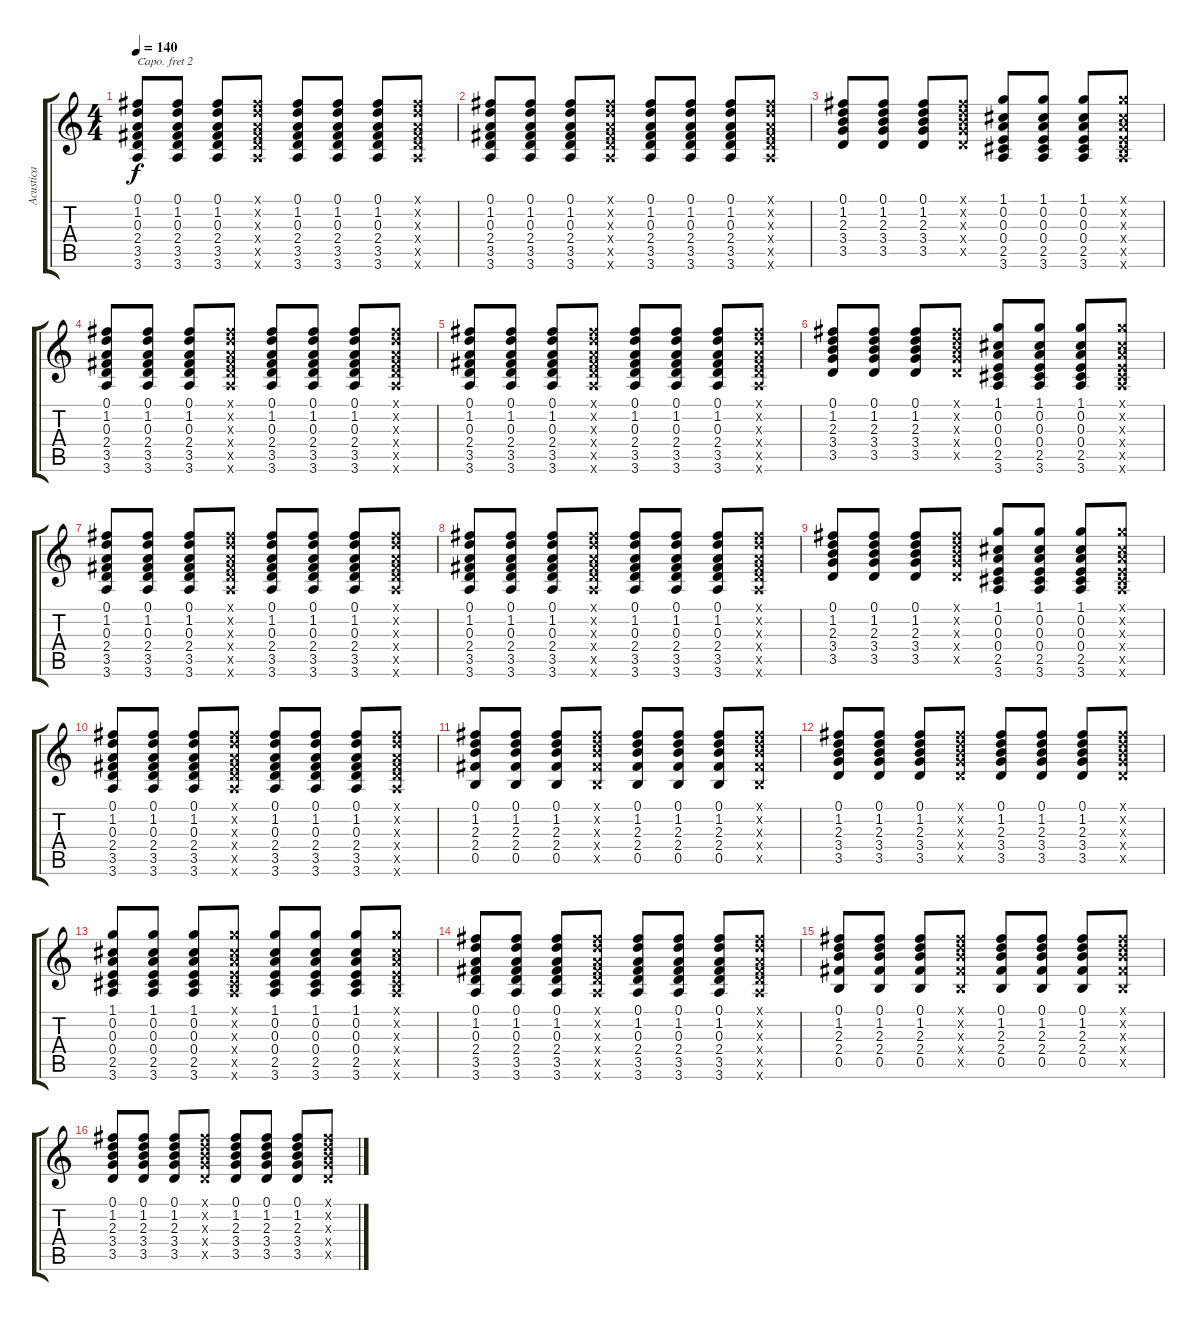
\track ("Acustica" "Acustica") {instrument acousticguitarsteel}
\staff {score tabs}
\capo 2
\tuning (E4 B3 G3 D3 A2 E2) {hide}
\ts (4 4)
\tempo 140
\clef g2
\ks c
(0.1 1.2 0.3 2.4 3.5 3.6).8{dy f} (0.1 1.2 0.3 2.4 3.5 3.6).8 (0.1 1.2 0.3 2.4 3.5 3.6).8 (0.1{x} 1.2{x} 0.3{x} 2.4{x} 3.5{x} 3.6{x}).8 (0.1 1.2 0.3 2.4 3.5 3.6).8 (0.1 1.2 0.3 2.4 3.5 3.6).8 (0.1 1.2 0.3 2.4 3.5 3.6).8 (0.1{x} 1.2{x} 0.3{x} 2.4{x} 3.5{x} 3.6{x}).8 |
(0.1 1.2 0.3 2.4 3.5 3.6).8 (0.1 1.2 0.3 2.4 3.5 3.6).8 (0.1 1.2 0.3 2.4 3.5 3.6).8 (0.1{x} 1.2{x} 0.3{x} 2.4{x} 3.5{x} 3.6{x}).8 (0.1 1.2 0.3 2.4 3.5 3.6).8 (0.1 1.2 0.3 2.4 3.5 3.6).8 (0.1 1.2 0.3 2.4 3.5 3.6).8 (0.1{x} 1.2{x} 0.3{x} 2.4{x} 3.5{x} 3.6{x}).8 |
(0.1 1.2 2.3 3.4 3.5).8 (0.1 1.2 2.3 3.4 3.5).8 (0.1 1.2 2.3 3.4 3.5).8 (0.1{x} 1.2{x} 2.3{x} 3.4{x} 3.5{x}).8 (1.1 0.2 0.3 0.4 2.5 3.6).8 (1.1 0.2 0.3 0.4 2.5 3.6).8 (1.1 0.2 0.3 0.4 2.5 3.6).8 (1.1{x} 0.2{x} 0.3{x} 0.4{x} 2.5{x} 3.6{x}).8 |
(0.1 1.2 0.3 2.4 3.5 3.6).8 (0.1 1.2 0.3 2.4 3.5 3.6).8 (0.1 1.2 0.3 2.4 3.5 3.6).8 (0.1{x} 1.2{x} 0.3{x} 2.4{x} 3.5{x} 3.6{x}).8 (0.1 1.2 0.3 2.4 3.5 3.6).8 (0.1 1.2 0.3 2.4 3.5 3.6).8 (0.1 1.2 0.3 2.4 3.5 3.6).8 (0.1{x} 1.2{x} 0.3{x} 2.4{x} 3.5{x} 3.6{x}).8 |
(0.1 1.2 0.3 2.4 3.5 3.6).8 (0.1 1.2 0.3 2.4 3.5 3.6).8 (0.1 1.2 0.3 2.4 3.5 3.6).8 (0.1{x} 1.2{x} 0.3{x} 2.4{x} 3.5{x} 3.6{x}).8 (0.1 1.2 0.3 2.4 3.5 3.6).8 (0.1 1.2 0.3 2.4 3.5 3.6).8 (0.1 1.2 0.3 2.4 3.5 3.6).8 (0.1{x} 1.2{x} 0.3{x} 2.4{x} 3.5{x} 3.6{x}).8 |
(0.1 1.2 2.3 3.4 3.5).8 (0.1 1.2 2.3 3.4 3.5).8 (0.1 1.2 2.3 3.4 3.5).8 (0.1{x} 1.2{x} 2.3{x} 3.4{x} 3.5{x}).8 (1.1 0.2 0.3 0.4 2.5 3.6).8 (1.1 0.2 0.3 0.4 2.5 3.6).8 (1.1 0.2 0.3 0.4 2.5 3.6).8 (1.1{x} 0.2{x} 0.3{x} 0.4{x} 2.5{x} 3.6{x}).8 |
(0.1 1.2 0.3 2.4 3.5 3.6).8 (0.1 1.2 0.3 2.4 3.5 3.6).8 (0.1 1.2 0.3 2.4 3.5 3.6).8 (0.1{x} 1.2{x} 0.3{x} 2.4{x} 3.5{x} 3.6{x}).8 (0.1 1.2 0.3 2.4 3.5 3.6).8 (0.1 1.2 0.3 2.4 3.5 3.6).8 (0.1 1.2 0.3 2.4 3.5 3.6).8 (0.1{x} 1.2{x} 0.3{x} 2.4{x} 3.5{x} 3.6{x}).8 |
(0.1 1.2 0.3 2.4 3.5 3.6).8 (0.1 1.2 0.3 2.4 3.5 3.6).8 (0.1 1.2 0.3 2.4 3.5 3.6).8 (0.1{x} 1.2{x} 0.3{x} 2.4{x} 3.5{x} 3.6{x}).8 (0.1 1.2 0.3 2.4 3.5 3.6).8 (0.1 1.2 0.3 2.4 3.5 3.6).8 (0.1 1.2 0.3 2.4 3.5 3.6).8 (0.1{x} 1.2{x} 0.3{x} 2.4{x} 3.5{x} 3.6{x}).8 |
(0.1 1.2 2.3 3.4 3.5).8 (0.1 1.2 2.3 3.4 3.5).8 (0.1 1.2 2.3 3.4 3.5).8 (0.1{x} 1.2{x} 2.3{x} 3.4{x} 3.5{x}).8 (1.1 0.2 0.3 0.4 2.5 3.6).8 (1.1 0.2 0.3 0.4 2.5 3.6).8 (1.1 0.2 0.3 0.4 2.5 3.6).8 (1.1{x} 0.2{x} 0.3{x} 0.4{x} 2.5{x} 3.6{x}).8 |
(0.1 1.2 0.3 2.4 3.5 3.6).8 (0.1 1.2 0.3 2.4 3.5 3.6).8 (0.1 1.2 0.3 2.4 3.5 3.6).8 (0.1{x} 1.2{x} 0.3{x} 2.4{x} 3.5{x} 3.6{x}).8 (0.1 1.2 0.3 2.4 3.5 3.6).8 (0.1 1.2 0.3 2.4 3.5 3.6).8 (0.1 1.2 0.3 2.4 3.5 3.6).8 (0.1{x} 1.2{x} 0.3{x} 2.4{x} 3.5{x} 3.6{x}).8 |
(0.1 1.2 2.3 2.4 0.5).8 (0.1 1.2 2.3 2.4 0.5).8 (0.1 1.2 2.3 2.4 0.5).8 (0.1{x} 1.2{x} 2.3{x} 2.4{x} 0.5{x}).8 (0.1 1.2 2.3 2.4 0.5).8 (0.1 1.2 2.3 2.4 0.5).8 (0.1 1.2 2.3 2.4 0.5).8 (0.1{x} 1.2{x} 2.3{x} 2.4{x} 0.5{x}).8 |
(0.1 1.2 2.3 3.4 3.5).8 (0.1 1.2 2.3 3.4 3.5).8 (0.1 1.2 2.3 3.4 3.5).8 (0.1{x} 1.2{x} 2.3{x} 3.4{x} 3.5{x}).8 (0.1 1.2 2.3 3.4 3.5).8 (0.1 1.2 2.3 3.4 3.5).8 (0.1 1.2 2.3 3.4 3.5).8 (0.1{x} 1.2{x} 2.3{x} 3.4{x} 3.5{x}).8 |
(1.1 0.2 0.3 0.4 2.5 3.6).8 (1.1 0.2 0.3 0.4 2.5 3.6).8 (1.1 0.2 0.3 0.4 2.5 3.6).8 (1.1{x} 0.2{x} 0.3{x} 0.4{x} 2.5{x} 3.6{x}).8 (1.1 0.2 0.3 0.4 2.5 3.6).8 (1.1 0.2 0.3 0.4 2.5 3.6).8 (1.1 0.2 0.3 0.4 2.5 3.6).8 (1.1{x} 0.2{x} 0.3{x} 0.4{x} 2.5{x} 3.6{x}).8 |
(0.1 1.2 0.3 2.4 3.5 3.6).8 (0.1 1.2 0.3 2.4 3.5 3.6).8 (0.1 1.2 0.3 2.4 3.5 3.6).8 (0.1{x} 1.2{x} 0.3{x} 2.4{x} 3.5{x} 3.6{x}).8 (0.1 1.2 0.3 2.4 3.5 3.6).8 (0.1 1.2 0.3 2.4 3.5 3.6).8 (0.1 1.2 0.3 2.4 3.5 3.6).8 (0.1{x} 1.2{x} 0.3{x} 2.4{x} 3.5{x} 3.6{x}).8 |
(0.1 1.2 2.3 2.4 0.5).8 (0.1 1.2 2.3 2.4 0.5).8 (0.1 1.2 2.3 2.4 0.5).8 (0.1{x} 1.2{x} 2.3{x} 2.4{x} 0.5{x}).8 (0.1 1.2 2.3 2.4 0.5).8 (0.1 1.2 2.3 2.4 0.5).8 (0.1 1.2 2.3 2.4 0.5).8 (0.1{x} 1.2{x} 2.3{x} 2.4{x} 0.5{x}).8 |
(0.1 1.2 2.3 3.4 3.5).8 (0.1 1.2 2.3 3.4 3.5).8 (0.1 1.2 2.3 3.4 3.5).8 (0.1{x} 1.2{x} 2.3{x} 3.4{x} 3.5{x}).8 (0.1 1.2 2.3 3.4 3.5).8 (0.1 1.2 2.3 3.4 3.5).8 (0.1 1.2 2.3 3.4 3.5).8 (0.1{x} 1.2{x} 2.3{x} 3.4{x} 3.5{x}).8
